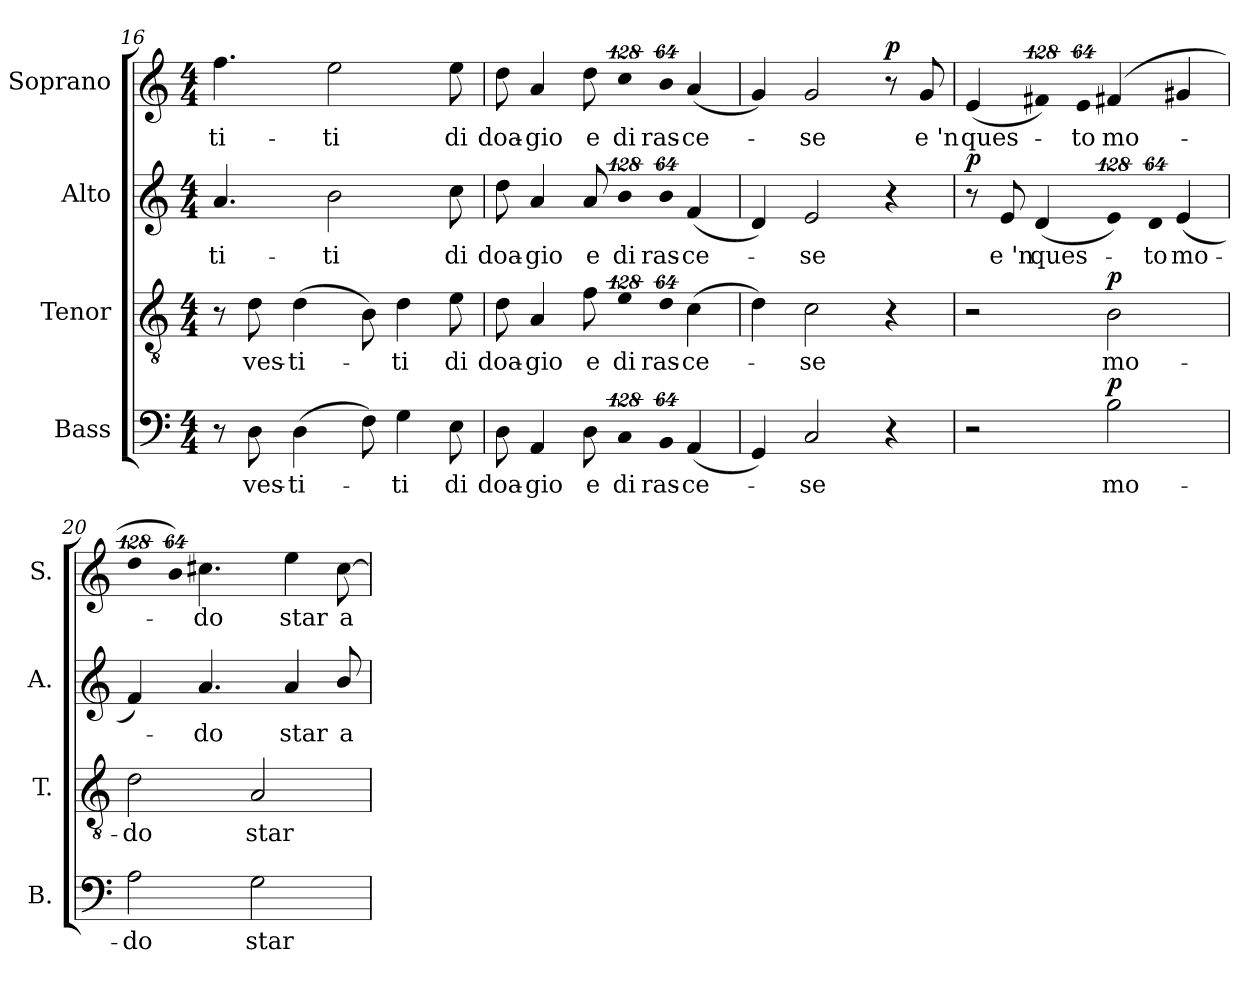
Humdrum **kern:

**kern	**text	**dynam	**kern	**text	**dynam	**kern	**text	**dynam	**kern	**text	**dynam
*part4	*part4	*part4	*part3	*part3	*part3	*part2	*part2	*part2	*part1	*part1	*part1
*staff4	*staff4	*staff4	*staff3	*staff3	*staff3	*staff2	*staff2	*staff2	*staff1	*staff1	*staff1
*I"Bass	*	*	*I"Tenor	*	*	*I"Alto	*	*	*I"Soprano	*	*
*I'B.	*	*	*I'T.	*	*	*I'A.	*	*	*I'S.	*	*
*clefF4	*	*	*clefGv2	*	*	*clefG2	*	*	*clefG2	*	*
*	*	*	*ITrd7c12	*	*	*	*	*	*	*	*
*k[]	*	*	*k[]	*	*	*k[]	*	*	*k[]	*	*
*C:	*	*	*C:	*	*	*C:	*	*	*C:	*	*
*M4/4	*	*	*M4/4	*	*	*M4/4	*	*	*M4/4	*	*
=16	=16	=16	=16	=16	=16	=16	=16	=16	=16	=16	=16
!	!	!	!	!	!	!	!LO:LY:b:color=#000000	!	!	!	!
!	!	!	!	!	!	!	!	!	!	!LO:LY:b:color=#000000	!
8r	.	.	8r	.	.	4.ai/	-ti-	.	4.ffi\	-ti-	.
!	!LO:LY:b:color=#000000	!	!	!	!	!	!	!	!	!	!
!	!	!	!	!LO:LY:b:color=#000000	!	!	!	!	!	!	!
8Di\	ves-	.	8Di\	ves-	.	.	.	.	.	.	.
!	!LO:LY:b:color=#000000	!	!	!	!	!	!	!	!	!	!
!	!	!	!	!LO:LY:b:color=#000000	!	!	!	!	!	!	!
(4Di\	-ti-	.	(4Di\	-ti-	.	.	.	.	.	.	.
!	!	!	!	!	!	!	!LO:LY:b:color=#000000	!	!	!	!
!	!	!	!	!	!	!	!	!	!	!LO:LY:b:color=#000000	!
.	.	.	.	.	.	2bi\	-ti	.	2eei\	-ti	.
8Fi\)	.	.	8BBi\)	.	.	.	.	.	.	.	.
!	!LO:LY:b:color=#000000	!	!	!	!	!	!	!	!	!	!
!	!	!	!	!LO:LY:b:color=#000000	!	!	!	!	!	!	!
4Gi\	-ti	.	4Di\	-ti	.	.	.	.	.	.	.
!	!LO:LY:b:color=#000000	!	!	!	!	!	!	!	!	!	!
!	!	!	!	!LO:LY:b:color=#000000	!	!	!	!	!	!	!
!	!	!	!	!	!	!	!LO:LY:b:color=#000000	!	!	!	!
!	!	!	!	!	!	!	!	!	!	!LO:LY:b:color=#000000	!
8Ei\	di	.	8Ei\	di	.	8cci\	di	.	8eei\	di	.
=17	=17	=17	=17	=17	=17	=17	=17	=17	=17	=17	=17
!	!LO:LY:b:color=#000000	!	!	!	!	!	!	!	!	!	!
!	!	!	!	!LO:LY:b:color=#000000	!	!	!	!	!	!	!
!	!	!	!	!	!	!	!LO:LY:b:color=#000000	!	!	!	!
!	!	!	!	!	!	!	!	!	!	!LO:LY:b:color=#000000	!
8Di\	doa-	.	8Di\	doa-	.	8ddi\	doa-	.	8ddi\	doa-	.
!	!LO:LY:b:color=#000000	!	!	!	!	!	!	!	!	!	!
!	!	!	!	!LO:LY:b:color=#000000	!	!	!	!	!	!	!
!	!	!	!	!	!	!	!LO:LY:b:color=#000000	!	!	!	!
!	!	!	!	!	!	!	!	!	!	!LO:LY:b:color=#000000	!
4AAi/	-gio	.	4AAi/	-gio	.	4ai/	-gio	.	4ai/	-gio	.
!	!LO:LY:b:color=#000000	!	!	!	!	!	!	!	!	!	!
!	!	!	!	!LO:LY:b:color=#000000	!	!	!	!	!	!	!
!	!	!	!	!	!	!	!LO:LY:b:color=#000000	!	!	!	!
!	!	!	!	!	!	!	!	!	!	!LO:LY:b:color=#000000	!
8Di\	e	.	8Fi\	e	.	8ai/	e	.	8ddi\	e	.
!LO:N:vis=4	!	!	!	!	!	!	!	!	!	!	!
!	!LO:LY:b:color=#000000	!	!LO:N:vis=4	!	!	!	!	!	!	!	!
!	!	!	!	!LO:LY:b:color=#000000	!	!LO:N:vis=4	!	!	!	!	!
!	!	!	!	!	!	!	!LO:LY:b:color=#000000	!	!LO:N:vis=4	!	!
!	!	!	!	!	!	!	!	!	!	!LO:LY:b:color=#000000	!
512%85Ci/	di	.	512%85Ei\	di	.	512%85bi\	di	.	512%85cci\	di	.
!LO:N:vis=8	!	!	!	!	!	!	!	!	!	!	!
!	!LO:LY:b:color=#000000	!	!LO:N:vis=8	!	!	!	!	!	!	!	!
!	!	!	!	!LO:LY:b:color=#000000	!	!LO:N:vis=8	!	!	!	!	!
!	!	!	!	!	!	!	!LO:LY:b:color=#000000	!	!LO:N:vis=8	!	!
!	!	!	!	!	!	!	!	!	!	!LO:LY:b:color=#000000	!
512%43BBi/	ras-	.	512%43Di\	ras-	.	512%43bi\	ras-	.	512%43bi\	ras-	.
!	!LO:LY:b:color=#000000	!	!	!	!	!	!	!	!	!	!
!	!	!	!	!LO:LY:b:color=#000000	!	!	!	!	!	!	!
!	!	!	!	!	!	!	!LO:LY:b:color=#000000	!	!	!	!
!	!	!	!	!	!	!	!	!	!	!LO:LY:b:color=#000000	!
(4AAi/	-ce-	.	(4Ci\	-ce-	.	(4fi/	-ce-	.	(4ai/	-ce-	.
!!LO:LB:g=z
=18	=18	=18	=18	=18	=18	=18	=18	=18	=18	=18	=18
4GGi/)	.	.	4Di\)	.	.	4di/)	.	.	4gi/)	.	.
!	!LO:LY:b:color=#000000	!	!	!	!	!	!	!	!	!	!
!	!	!	!	!LO:LY:b:color=#000000	!	!	!	!	!	!	!
!	!	!	!	!	!	!	!LO:LY:b:color=#000000	!	!	!	!
!	!	!	!	!	!	!	!	!	!	!LO:LY:b:color=#000000	!
2Ci/	-se	.	2Ci\	-se	.	2ei/	-se	.	2gi/	-se	.
4r	.	.	4r	.	.	4r	.	.	8r	.	p
!	!	!	!	!	!	!	!	!	!	!LO:LY:b:color=#000000	!
.	.	.	.	.	.	.	.	.	8gi/	e 'n	.
=19	=19	=19	=19	=19	=19	=19	=19	=19	=19	=19	=19
*	*	*	*	*	*	*	*	*	*MM60	*	*
!	!	!	!	!	!	!	!	!	!	!LO:LY:b:color=#000000	!
2r	.	.	2r	.	.	8r	.	p	(4ei/	ques-	.
!	!	!	!	!	!	!	!LO:LY:b:color=#000000	!	!	!	!
.	.	.	.	.	.	8ei/	e 'n	.	.	.	.
!	!	!	!	!	!	!	!LO:LY:b:color=#000000	!	!LO:N:vis=4	!	!
.	.	.	.	.	.	(4di/	ques-	.	512%85f#Xi/)	.	.
!	!	!	!	!	!	!	!	!	!LO:N:vis=8	!	!
!	!	!	!	!	!	!	!	!	!	!LO:LY:b:color=#000000	!
.	.	.	.	.	.	.	.	.	512%43ei/	-to	.
!	!LO:LY:b:color=#000000	!	!	!	!	!	!	!	!	!	!
!	!	!	!	!LO:LY:b:color=#000000	!	!LO:N:vis=4	!	!	!	!	!
!	!	!	!	!	!	!	!	!	!	!LO:LY:b:color=#000000	!
2Bi\	mo-	p	2BBi\	mo-	p	512%85ei/)	.	.	(4f#Xi/	mo-	.
!	!	!	!	!	!	!LO:N:vis=8	!	!	!	!	!
!	!	!	!	!	!	!	!LO:LY:b:color=#000000	!	!	!	!
.	.	.	.	.	.	512%43di/	-to	.	.	.	.
!	!	!	!	!	!	!	!LO:LY:b:color=#000000	!	!	!	!
.	.	.	.	.	.	(4ei/	mo-	.	4g#Xi/	.	.
=20	=20	=20	=20	=20	=20	=20	=20	=20	=20	=20	=20
!	!LO:LY:b:color=#000000	!	!	!	!	!	!	!	!	!	!
!	!	!	!	!LO:LY:b:color=#000000	!	!	!	!	!LO:N:vis=4	!	!
2Ai\	-do	.	2Di\	-do	.	4fi/)	.	.	512%85ddi\	.	.
!	!	!	!	!	!	!	!	!	!LO:N:vis=8	!	!
.	.	.	.	.	.	.	.	.	512%43bi\)	.	.
!	!	!	!	!	!	!	!LO:LY:b:color=#000000	!	!	!	!
!	!	!	!	!	!	!	!	!	!	!LO:LY:b:color=#000000	!
.	.	.	.	.	.	4.ai/	-do	.	4.cc#Xi\	-do	.
!	!LO:LY:b:color=#000000	!	!	!	!	!	!	!	!	!	!
!	!	!	!	!LO:LY:b:color=#000000	!	!	!	!	!	!	!
2Gi\	star	.	2AAi/	star	.	.	.	.	.	.	.
!	!	!	!	!	!	!	!LO:LY:b:color=#000000	!	!	!	!
!	!	!	!	!	!	!	!	!	!	!LO:LY:b:color=#000000	!
.	.	.	.	.	.	4ai/	star	.	4eei\	star	.
!	!	!	!	!	!	!	!LO:LY:b:color=#000000	!	!	!	!
!	!	!	!	!	!	!	!	!	!	!LO:LY:b:color=#000000	!
.	.	.	.	.	.	8bi/	a	.	[>8cc#i\	a	.
=	=	=	=	=	=	=	=	=	=	=	=
*-	*-	*-	*-	*-	*-	*-	*-	*-	*-	*-	*-
